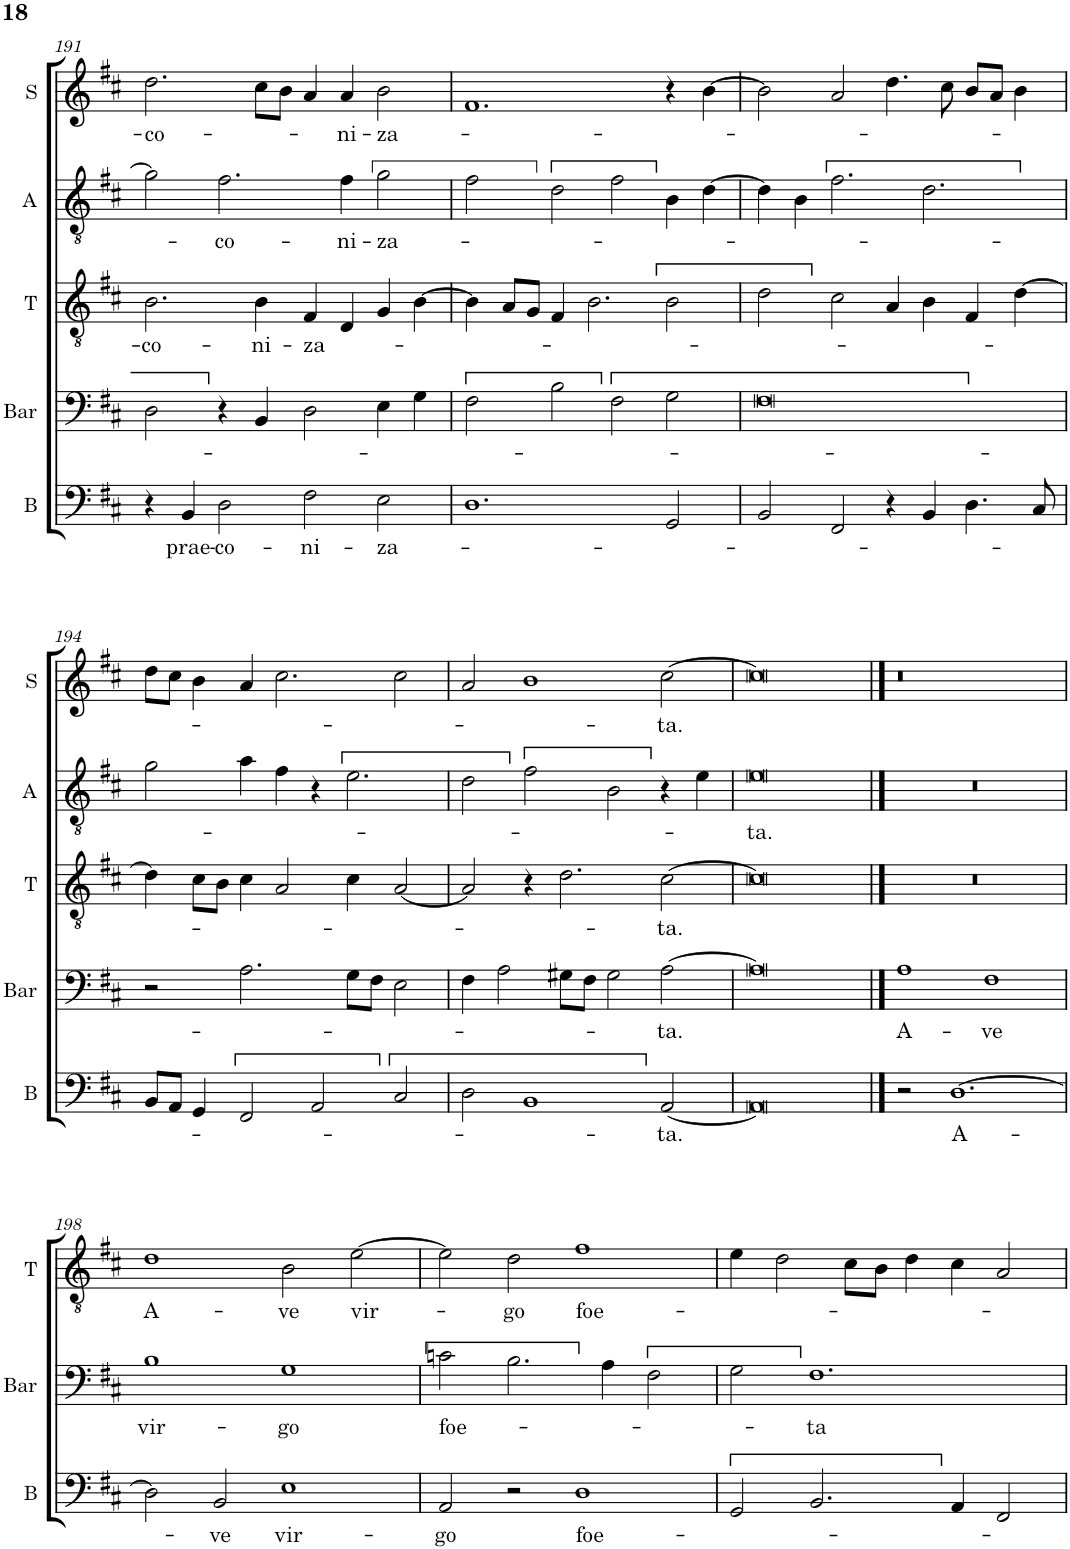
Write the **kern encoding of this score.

**kern	**text	**kern	**text	**kern	**text	**kern	**text	**kern	**text
*part5	*part5	*part4	*part4	*part3	*part3	*part2	*part2	*part1	*part1
*staff5	*staff5	*staff4	*staff4	*staff3	*staff3	*staff2	*staff2	*staff1	*staff1
*I"B	*	*I"Bar	*	*I"T	*	*I"A	*	*I"S	*
*I'B	*	*I'Bar	*	*I'T	*	*I'A	*	*I'S	*
!!LO:PB:g=z
*clefF4	*	*clefF4	*	*clefGv2	*	*clefGv2	*	*clefG2	*
*	*	*Trd8c14	*	*	*	*Trd4c7	*	*	*
*k[f#c#]	*	*k[f#c#]	*	*k[f#c#]	*	*k[f#c#]	*	*k[f#c#]	*
*M4/2	*	*M4/2	*	*M4/2	*	*M4/2	*	*M4/2	*
=191	=191	=191	=191	=191	=191	=191	=191	=191	=191
!	!	!	!	!	!LO:LY:b	!	!	!	!LO:LY:b
4r	.	2D\	.	2.B\	-co-	2g\]	.	2.dd\	-co-
!	!LO:LY:b	!	!	!	!	!	!	!	!
4BB/	prae-	.	.	.	.	.	.	.	.
!	!LO:LY:b	!	!	!	!	!	!LO:LY:b	!	!
2D\	-co-	4r	.	.	.	2.f#\	-co-	.	.
!	!	!	!	!	!LO:LY:b	!	!	!	!
.	.	4BB/	.	4B\	-ni-	.	.	8cc#\L	.
.	.	.	.	.	.	.	.	8b\J	.
!	!LO:LY:b	!	!	!	!LO:LY:b	!	!	!	!
2F#\	-ni-	2D\	.	4F#/	-za-	.	.	4a/	.
!	!	!	!	!	!	!	!LO:LY:b	!	!LO:LY:b
.	.	.	.	4D/	.	4f#\	-ni-	4a/	-ni-
!	!LO:LY:b	!	!	!	!	!	!LO:LY:b	!	!LO:LY:b
2E\	-za-	4E\	.	4G/	.	2g\	-za-	2b\	-za-
.	.	4G\	.	[4B\	.	.	.	.	.
=192	=192	=192	=192	=192	=192	=192	=192	=192	=192
1.D	.	2F#\	.	4B\]	.	2f#\	.	1.f#	.
.	.	.	.	8A/L	.	.	.	.	.
.	.	.	.	8G/J	.	.	.	.	.
.	.	2B\	.	4F#/	.	2d\	.	.	.
.	.	.	.	2.B\	.	.	.	.	.
.	.	2F#\	.	.	.	2f#\	.	.	.
2GG/	.	2G\	.	2B\	.	4B\	.	4r	.
.	.	.	.	.	.	[4d\	.	[4b\	.
=193	=193	=193	=193	=193	=193	=193	=193	=193	=193
2BB/	.	0F#	.	2d\	.	4d\]	.	2b\]	.
.	.	.	.	.	.	4B\	.	.	.
2FF#/	.	.	.	2c#\	.	2.f#\	.	2a/	.
4r	.	.	.	4A/	.	.	.	4.dd\	.
4BB/	.	.	.	4B\	.	2.d\	.	.	.
.	.	.	.	.	.	.	.	8cc#\	.
4.D\	.	.	.	4F#/	.	.	.	8b/L	.
.	.	.	.	.	.	.	.	8a/J	.
.	.	.	.	[4d\	.	.	.	4b\	.
8C#/	.	.	.	.	.	.	.	.	.
!!LO:LB:g=z
=194	=194	=194	=194	=194	=194	=194	=194	=194	=194
8BB/L	.	2r	.	4d\]	.	2g\	.	8dd\L	.
8AA/J	.	.	.	.	.	.	.	8cc#\J	.
4GG/	.	.	.	8c#\L	.	.	.	4b\	.
.	.	.	.	8B\J	.	.	.	.	.
2FF#/	.	2.A\	.	4c#\	.	4a\	.	4a/	.
.	.	.	.	2A/	.	4f#\	.	2.cc#\	.
2AA/	.	.	.	.	.	4r	.	.	.
.	.	8G\L	.	4c#\	.	2.e\	.	.	.
.	.	8F#\J	.	.	.	.	.	.	.
2C#/	.	2E\	.	[2A/	.	.	.	2cc#\	.
=195	=195	=195	=195	=195	=195	=195	=195	=195	=195
2D\	.	4F#\	.	2A/]	.	2d\	.	2a/	.
.	.	2A\	.	.	.	.	.	.	.
1BB	.	.	.	4r	.	2f#\	.	1b	.
.	.	8G#X\L	.	2.d\	.	.	.	.	.
.	.	8F#\J	.	.	.	.	.	.	.
.	.	2G#\	.	.	.	2B\	.	.	.
!	!LO:LY:b	!	!LO:LY:b	!	!LO:LY:b	!	!	!	!LO:LY:b
[2AA/	ta.	[2A\	ta.	[2c#\	ta.	4r	.	[2cc#\	ta.
.	.	.	.	.	.	4e\	.	.	.
=196	=196	=196	=196	=196	=196	=196	=196	=196	=196
!	!	!	!	!	!	!	!LO:LY:b	!	!
0AA]	.	0A]	.	0c#]	.	0e	-ta.	0cc#]	.
==197	==197	==197	==197	==197	==197	==197	==197	==197	==197
!	!	!	!LO:LY:b	!	!	!	!	!	!
2r	.	1A	A-	0r	.	0r	.	0r	.
!	!LO:LY:b	!	!	!	!	!	!	!	!
[1.D	A-	.	.	.	.	.	.	.	.
!	!	!	!LO:LY:b	!	!	!	!	!	!
.	.	1F#	-ve	.	.	.	.	.	.
!!LO:LB:g=z
=198	=198	=198	=198	=198	=198	=198	=198	=198	=198
!	!	!	!LO:LY:b	!	!LO:LY:b	!	!	!	!
2D\]	.	1B	vir-	1d	A-	0r	.	0r	.
!	!LO:LY:b	!	!	!	!	!	!	!	!
2BB/	-ve	.	.	.	.	.	.	.	.
!	!LO:LY:b	!	!LO:LY:b	!	!LO:LY:b	!	!	!	!
1E	vir-	1G	-go	2B\	-ve	.	.	.	.
!	!	!	!	!	!LO:LY:b	!	!	!	!
.	.	.	.	[2e\	vir-	.	.	.	.
=199	=199	=199	=199	=199	=199	=199	=199	=199	=199
!	!LO:LY:b	!	!LO:LY:b	!	!	!	!	!	!
2AA/	-go	2cn\	foe-	2e\]	.	0r	.	0r	.
!	!	!	!	!	!LO:LY:b	!	!	!	!
2r	.	2.B\	.	2d\	-go	.	.	.	.
!	!LO:LY:b	!	!	!	!LO:LY:b	!	!	!	!
1D	foe-	.	.	1f#	foe-	.	.	.	.
.	.	4A\	.	.	.	.	.	.	.
.	.	2F#\	.	.	.	.	.	.	.
=200	=200	=200	=200	=200	=200	=200	=200	=200	=200
2GG/	.	2G\	.	4e\	.	0r	.	0r	.
.	.	.	.	2d\	.	.	.	.	.
!	!	!	!LO:LY:b	!	!	!	!	!	!
2.BB/	.	1.F#	-ta	.	.	.	.	.	.
.	.	.	.	8c#\L	.	.	.	.	.
.	.	.	.	8B\J	.	.	.	.	.
.	.	.	.	4d\	.	.	.	.	.
4AA/	.	.	.	4c#\	.	.	.	.	.
2FF#/	.	.	.	2A/	.	.	.	.	.
=	=	=	=	=	=	=	=	=	=
*-	*-	*-	*-	*-	*-	*-	*-	*-	*-
